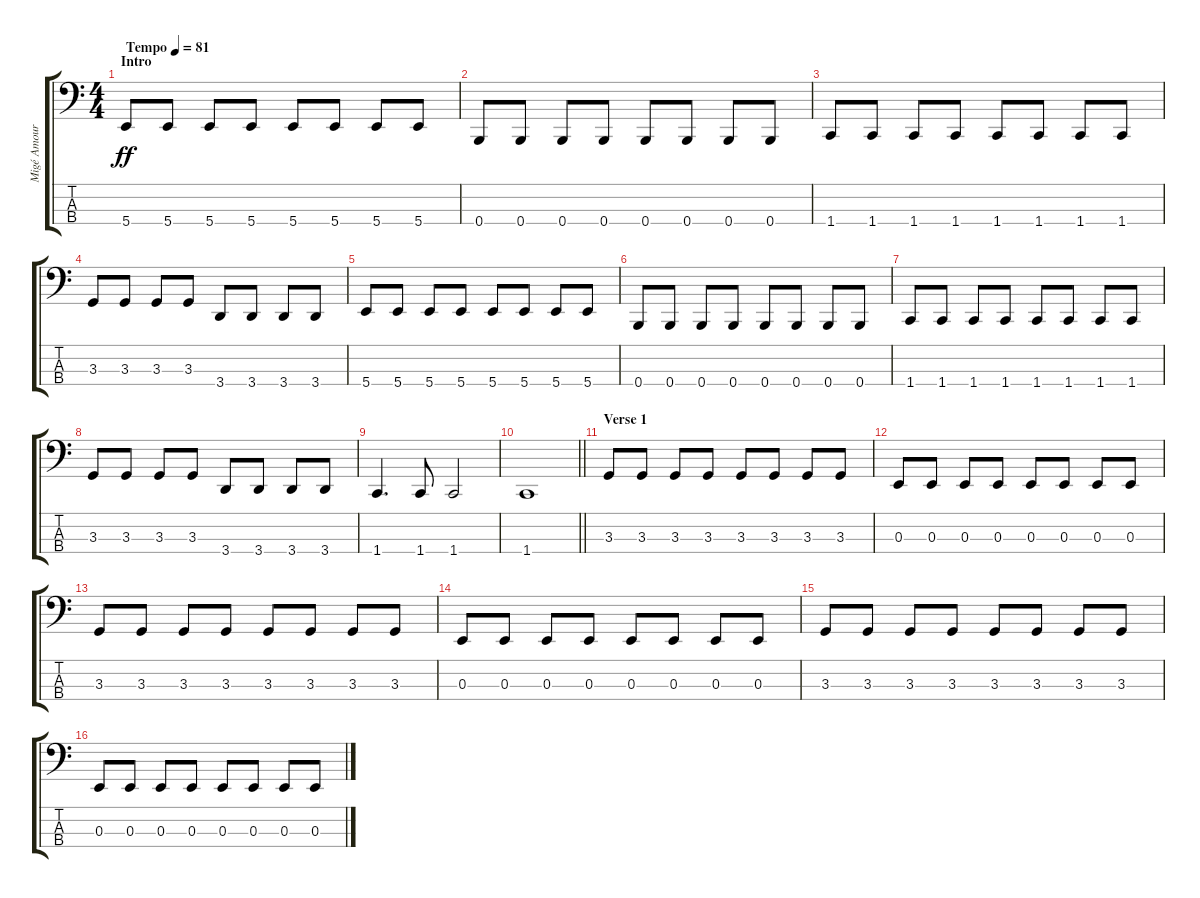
\track ("Migé Amour (Bass)" "Migé Amour") {instrument electricbassfinger}
\staff {score tabs}
\tuning (D2 A1 E1 B0) {hide}
\ts (4 4)
\section ("" "Intro")
\tempo (81 "Tempo")
\clef f4
\ks c
5.4.8{dy ff instrument electricbassfinger} 5.4.8 5.4.8 5.4.8 5.4.8 5.4.8 5.4.8 5.4.8 |
0.4.8 0.4.8 0.4.8 0.4.8 0.4.8 0.4.8 0.4.8 0.4.8 |
1.4.8 1.4.8 1.4.8 1.4.8 1.4.8 1.4.8 1.4.8 1.4.8 |
3.3.8 3.3.8 3.3.8 3.3.8 3.4.8 3.4.8 3.4.8 3.4.8 |
5.4.8 5.4.8 5.4.8 5.4.8 5.4.8 5.4.8 5.4.8 5.4.8 |
0.4.8 0.4.8 0.4.8 0.4.8 0.4.8 0.4.8 0.4.8 0.4.8 |
1.4.8 1.4.8 1.4.8 1.4.8 1.4.8 1.4.8 1.4.8 1.4.8 |
3.3.8 3.3.8 3.3.8 3.3.8 3.4.8 3.4.8 3.4.8 3.4.8 |
1.4.4{d} 1.4.8 1.4.2 |
\barLineRight lightlight
1.4.1 |
\section ("" "Verse 1")
3.3.8 3.3.8 3.3.8 3.3.8 3.3.8 3.3.8 3.3.8 3.3.8 |
0.3.8 0.3.8 0.3.8 0.3.8 0.3.8 0.3.8 0.3.8 0.3.8 |
3.3.8 3.3.8 3.3.8 3.3.8 3.3.8 3.3.8 3.3.8 3.3.8 |
0.3.8 0.3.8 0.3.8 0.3.8 0.3.8 0.3.8 0.3.8 0.3.8 |
3.3.8 3.3.8 3.3.8 3.3.8 3.3.8 3.3.8 3.3.8 3.3.8 |
0.3.8 0.3.8 0.3.8 0.3.8 0.3.8 0.3.8 0.3.8 0.3.8
